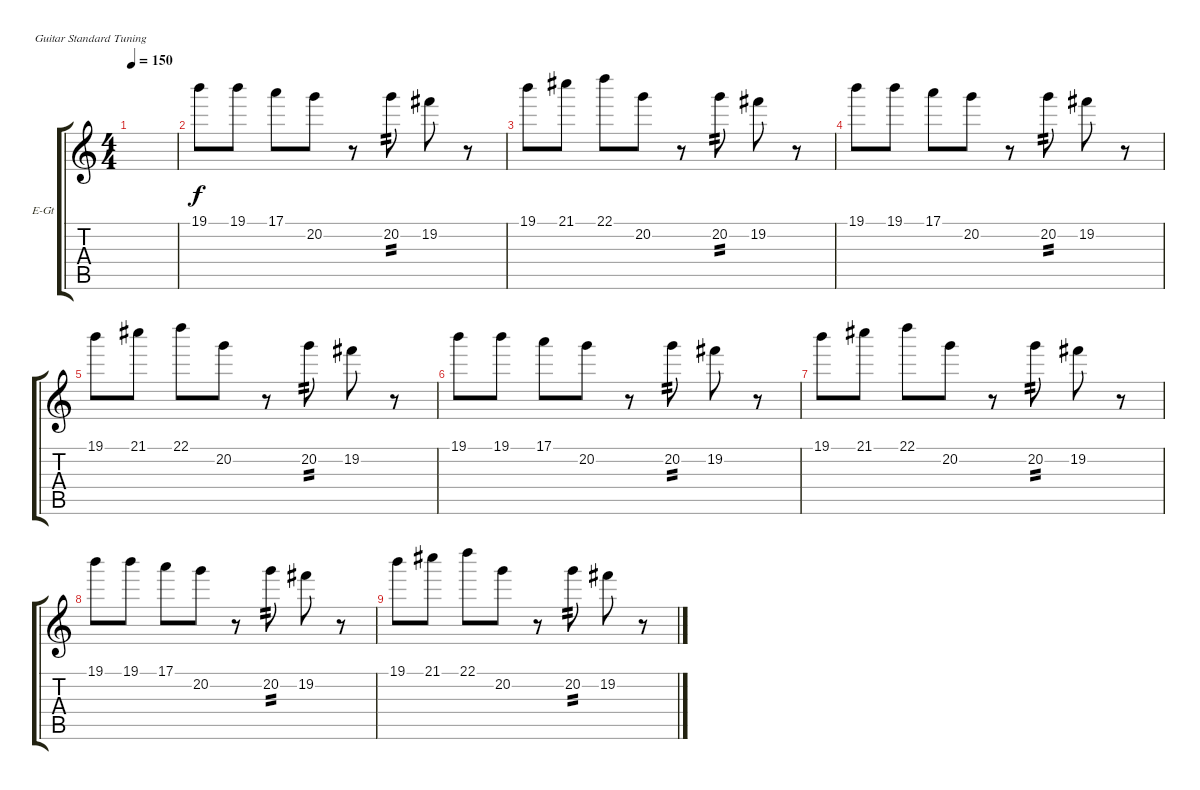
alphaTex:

\defaultSystemsLayout 4
\bracketExtendMode groupsimilarinstruments
\firstSystemTrackNameOrientation horizontal
\otherSystemsTrackNameOrientation horizontal
\track ("Electric Guitar" "E-Gt") {instrument distortionguitar}
\staff {score tabs}
\tuning (E4 B3 G3 D3 A2 E2)
\ts (4 4)
\tempo 150
\clef g2
\scale
0.333333
\ks c
|
\scale
0.333333 19.1.8 19.1.8 17.1.8 20.2.8 r.8 20.2.8{tp 2} 19.2.8 r.8 |
\scale
0.333333 19.1.8 21.1.8 22.1.8 20.2.8 r.8 20.2.8{tp 2} 19.2.8 r.8 |
\scale
0.333333 19.1.8 19.1.8 17.1.8 20.2.8 r.8 20.2.8{tp 2} 19.2.8 r.8 |
\scale
0.333333 19.1.8 21.1.8 22.1.8 20.2.8 r.8 20.2.8{tp 2} 19.2.8 r.8 |
\scale
0.333333 19.1.8 19.1.8 17.1.8 20.2.8 r.8 20.2.8{tp 2} 19.2.8 r.8 |
\scale
0.333333 19.1.8 21.1.8 22.1.8 20.2.8 r.8 20.2.8{tp 2} 19.2.8 r.8 |
\scale
0.333333 19.1.8 19.1.8 17.1.8 20.2.8 r.8 20.2.8{tp 2} 19.2.8 r.8 |
\scale
0.333333 19.1.8 21.1.8 22.1.8 20.2.8 r.8 20.2.8{tp 2} 19.2.8 r.8 |
\scale
0.333333 |
\scale
0.333333 |
\scale
0.333333 |
\scale
0.333333 |
\scale
0.333333 |
\scale
0.333333 |
\scale
0.333333
